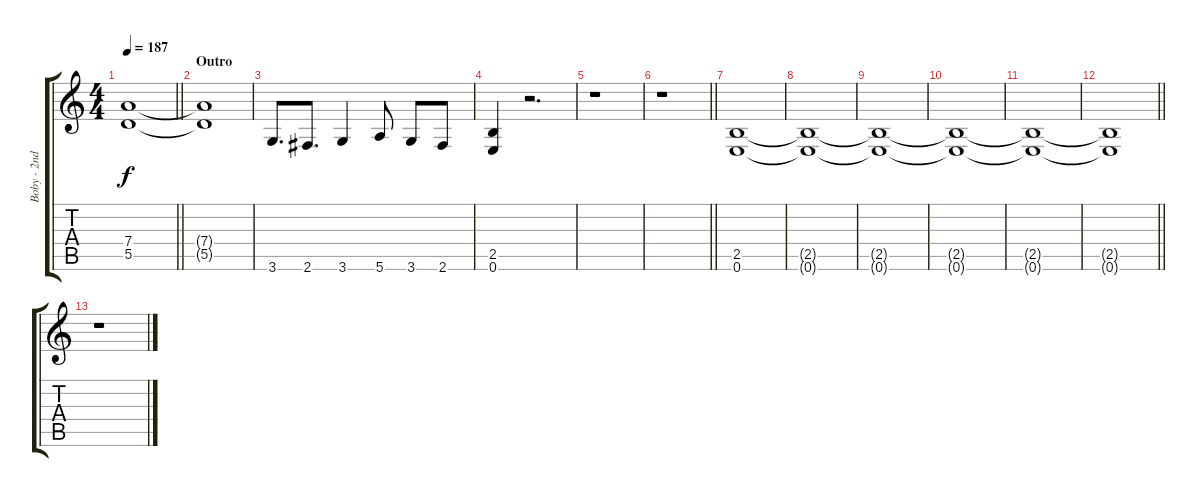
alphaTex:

\track ("Boby - 2nd Guitar" "Boby - 2nd") {instrument distortionguitar}
\staff {score tabs}
\tuning (E4 B3 G3 D3 A2 E2) {hide}
\ts (4 4)
\tempo 187
\clef g2
\barLineRight lightlight
\ks c
(7.4 5.5).1{dy f} |
\section ("" "Outro")
(7.4{t} 5.5{t}).1 |
3.6.8{d} 2.6.8{d} 3.6.4 5.6.8 3.6.8 2.6.8 |
(2.5 0.6).4 r.2{d} |
r.1 |
\barLineRight lightlight
r.1 |
(2.5 0.6).1{volume 16 balance 8} |
(2.5{t} 0.6{t}).1 |
(2.5{t} 0.6{t}).1 |
(2.5{t} 0.6{t}).1 |
(2.5{t} 0.6{t}).1 |
\barLineRight lightlight
(2.5{t} 0.6{t}).1 |
r.1
